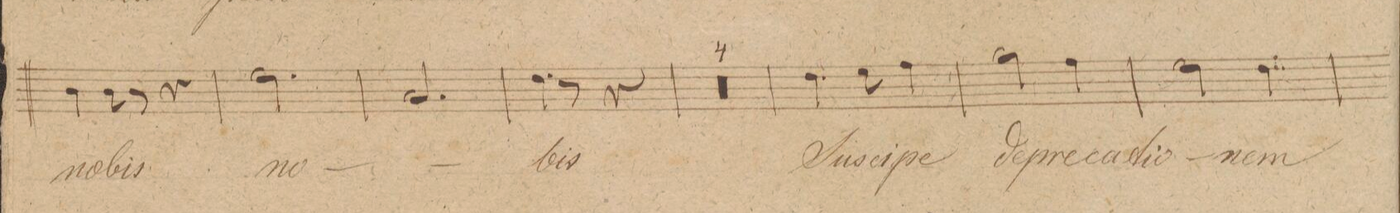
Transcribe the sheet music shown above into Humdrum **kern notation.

**kern	**text	**dynam
*I"Basso.	*	*
*clefF4	*	*
*k[b-]	*	*
*met(c|)	*	*
*M3/4	*	*
4D\	no-	.
8D\	-bis	.
8r	.	.
4r	.	.
=109	=109	=109
2.G\	no-	.
=110	=110	=110
2.C/	.	.
=111	=111	=111
4.F\	-bis	.
8r	.	.
4r	.	.
=112	=112	=112
0.r	.	.
=113	=113	=113
=114	=114	=114
=115	=115	=115
=116	=116	=116
4.F\	Sus-	.
8G\	-ci-	.
4A\	-pe	.
=117	=117	=117
2B-\	de-	.
4A\	-precati-	.
=118	=118	=118
2G\	-o-	.
4F\	-nem	.
=119	=119	=119
*-	*-	*-
